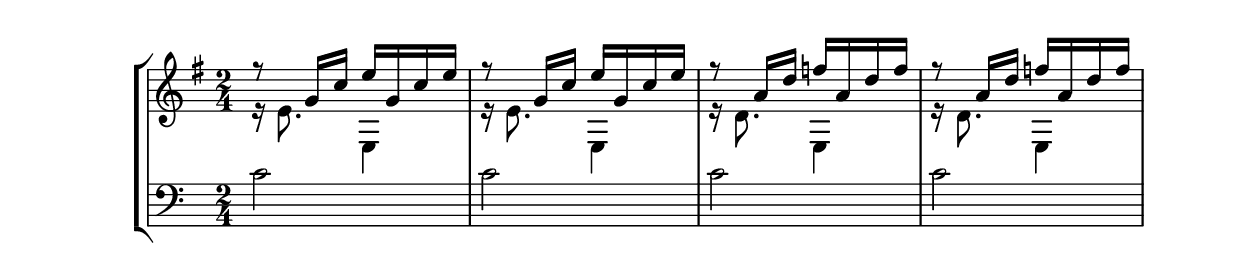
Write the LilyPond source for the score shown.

global = {
  \key g \major
  \time 2/4
}

\parallelMusic  voiceA {
  % Bar 1
  r8 g'16 c'' e'' g' c'' e'' r8 g'16 c'' e'' g' c'' e'' |



  % Bar 2
  r8 a'16 d'' f'' a' d'' f'' r8 a'16 d'' f'' a' d'' f'' |
  
  

}

\parallelMusic  voiceB {
  % Bar 1
  
  r16 e'8.e4              r16 e'8.   e4              |
 

  % Bar 2
 
  r16 d'8.   e4              r16 d'8.  e4              |
 

}

\parallelMusic  voiceC {
  % Bar 1
  
 
  c'2                        c'2                        |

  % Bar 2
 
  
  c'2                        c'2                        |

}

\score{
\new StaffGroup <<
  \new Staff \global << \voiceA \\ \voiceB >>
  \new Staff { \clef bass \voiceC }
>>



\layout{}
\midi{}
}